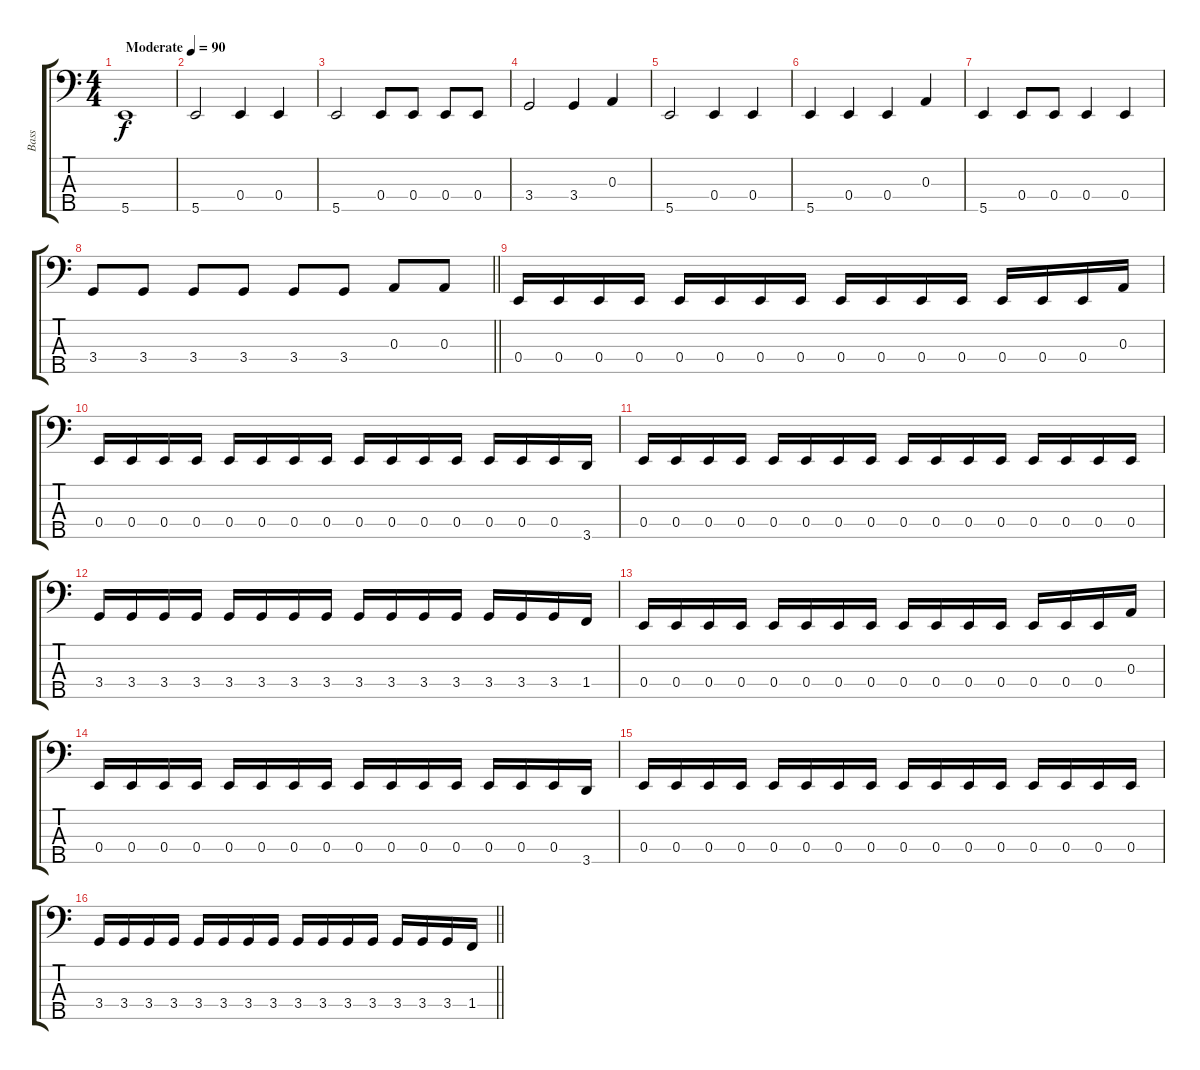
\track ("Bass" "Bass") {instrument electricbassfinger}
\staff {score tabs}
\tuning (G2 D2 A1 E1 B0) {hide}
\ts (4 4)
\tempo (90 "Moderate")
\clef f4
\ks c
5.5.1{dy f instrument electricbassfinger} |
5.5.2 0.4.4 0.4.4 |
5.5.2 0.4.8 0.4.8 0.4.8 0.4.8 |
3.4.2 3.4.4 0.3.4 |
5.5.2 0.4.4 0.4.4 |
5.5.4 0.4.4 0.4.4 0.3.4 |
5.5.4 0.4.8 0.4.8 0.4.4 0.4.4 |
\barLineRight lightlight
3.4.8 3.4.8 3.4.8 3.4.8 3.4.8 3.4.8 0.3.8 0.3.8 |
\section ("" "")
0.4.16 0.4.16 0.4.16 0.4.16 0.4.16 0.4.16 0.4.16 0.4.16 0.4.16 0.4.16 0.4.16 0.4.16 0.4.16 0.4.16 0.4.16 0.3.16 |
0.4.16 0.4.16 0.4.16 0.4.16 0.4.16 0.4.16 0.4.16 0.4.16 0.4.16 0.4.16 0.4.16 0.4.16 0.4.16 0.4.16 0.4.16 3.5.16 |
0.4.16 0.4.16 0.4.16 0.4.16 0.4.16 0.4.16 0.4.16 0.4.16 0.4.16 0.4.16 0.4.16 0.4.16 0.4.16 0.4.16 0.4.16 0.4.16 |
3.4.16 3.4.16 3.4.16 3.4.16 3.4.16 3.4.16 3.4.16 3.4.16 3.4.16 3.4.16 3.4.16 3.4.16 3.4.16 3.4.16 3.4.16 1.4.16 |
0.4.16 0.4.16 0.4.16 0.4.16 0.4.16 0.4.16 0.4.16 0.4.16 0.4.16 0.4.16 0.4.16 0.4.16 0.4.16 0.4.16 0.4.16 0.3.16 |
0.4.16 0.4.16 0.4.16 0.4.16 0.4.16 0.4.16 0.4.16 0.4.16 0.4.16 0.4.16 0.4.16 0.4.16 0.4.16 0.4.16 0.4.16 3.5.16 |
0.4.16 0.4.16 0.4.16 0.4.16 0.4.16 0.4.16 0.4.16 0.4.16 0.4.16 0.4.16 0.4.16 0.4.16 0.4.16 0.4.16 0.4.16 0.4.16 |
\barLineRight lightlight
3.4.16 3.4.16 3.4.16 3.4.16 3.4.16 3.4.16 3.4.16 3.4.16 3.4.16 3.4.16 3.4.16 3.4.16 3.4.16 3.4.16 3.4.16 1.4.16
